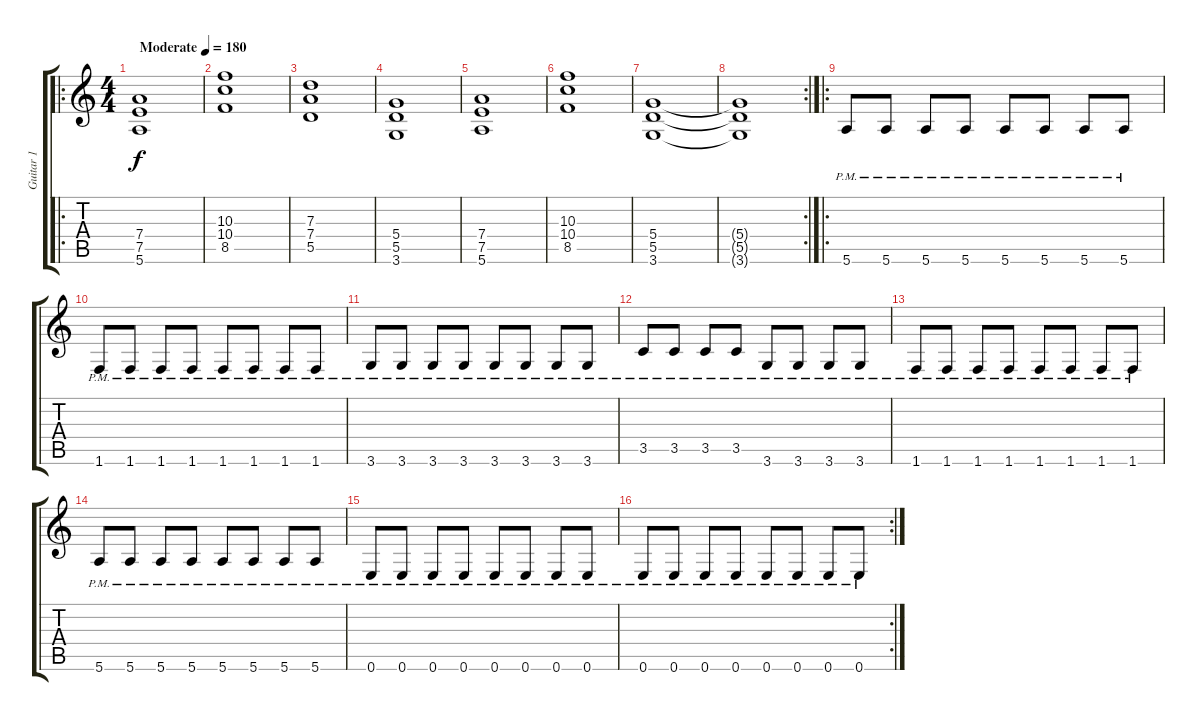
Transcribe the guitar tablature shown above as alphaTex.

\track ("Guitar 1" "Guitar 1") {instrument distortionguitar}
\staff {score tabs}
\tuning (E4 B3 G3 D3 A2 E2) {hide}
\ro
\ts (4 4)
\tempo (180 "Moderate")
\clef g2
\ks c
(7.4 7.5 5.6).1{dy f instrument distortionguitar} |
(10.3 10.4 8.5).1 |
(7.3 7.4 5.5).1 |
(5.4 5.5 3.6).1 |
(7.4 7.5 5.6).1 |
(10.3 10.4 8.5).1 |
(5.4 5.5 3.6).1 |
\rc 2
(5.4{t} 5.5{t} 3.6{t}).1 |
\ro
5.6{pm}.8 5.6{pm}.8 5.6{pm}.8 5.6{pm}.8 5.6{pm}.8 5.6{pm}.8 5.6{pm}.8 5.6{pm}.8 |
1.6{pm}.8 1.6{pm}.8 1.6{pm}.8 1.6{pm}.8 1.6{pm}.8 1.6{pm}.8 1.6{pm}.8 1.6{pm}.8 |
3.6{pm}.8 3.6{pm}.8 3.6{pm}.8 3.6{pm}.8 3.6{pm}.8 3.6{pm}.8 3.6{pm}.8 3.6{pm}.8 |
3.5{pm}.8 3.5{pm}.8 3.5{pm}.8 3.5{pm}.8 3.6{pm}.8 3.6{pm}.8 3.6{pm}.8 3.6{pm}.8 |
1.6{pm}.8 1.6{pm}.8 1.6{pm}.8 1.6{pm}.8 1.6{pm}.8 1.6{pm}.8 1.6{pm}.8 1.6{pm}.8 |
5.6{pm}.8 5.6{pm}.8 5.6{pm}.8 5.6{pm}.8 5.6{pm}.8 5.6{pm}.8 5.6{pm}.8 5.6{pm}.8 |
0.6{pm}.8 0.6{pm}.8 0.6{pm}.8 0.6{pm}.8 0.6{pm}.8 0.6{pm}.8 0.6{pm}.8 0.6{pm}.8 |
\rc 2
0.6{pm}.8 0.6{pm}.8 0.6{pm}.8 0.6{pm}.8 0.6{pm}.8 0.6{pm}.8 0.6{pm}.8 0.6{pm}.8
